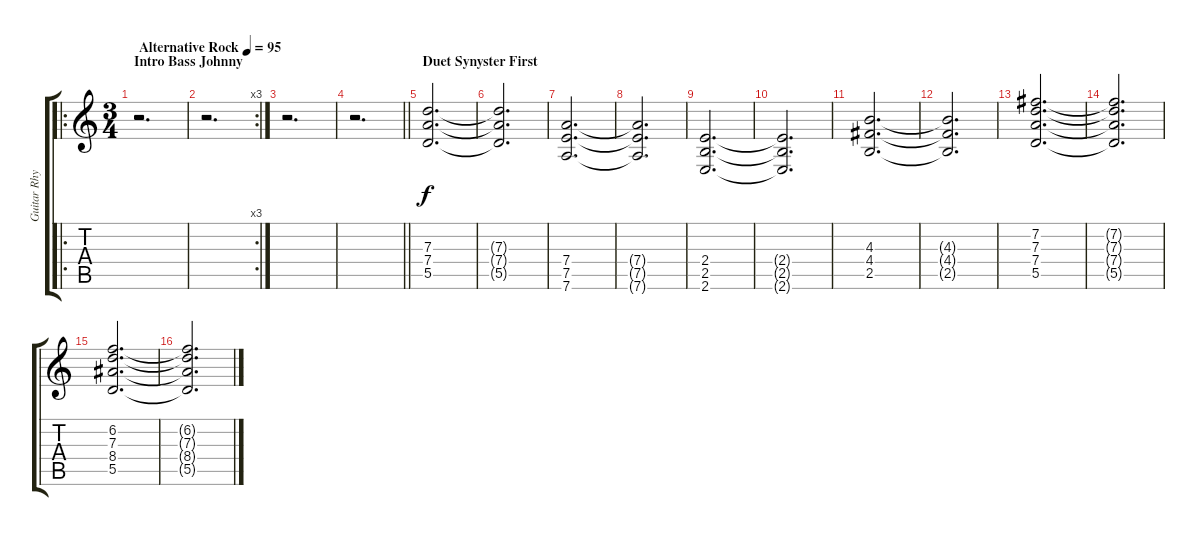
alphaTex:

\track ("Guitar Rhythm Synyster" "Guitar Rhy") {instrument distortionguitar}
\staff {score tabs}
\tuning (E4 B3 G3 D3 A2 D2) {hide}
\ro
\ts (3 4)
\section ("" "Intro Bass Johnny")
\tempo (95 "Alternative Rock")
\clef g2
\ks c
r.2{d dy f instrument distortionguitar} |
\rc 3
r.2{d} |
r.2{d} |
\barLineRight lightlight
r.2{d} |
\section ("" "Duet Synyster First")
(7.3 7.4 5.5).2{d} |
(7.3{t} 7.4{t} 5.5{t}).2{d} |
(7.4 7.5 7.6).2{d} |
(7.4{t} 7.5{t} 7.6{t}).2{d} |
(2.4 2.5 2.6).2{d} |
(2.4{t} 2.5{t} 2.6{t}).2{d} |
(4.3 4.4 2.5).2{d} |
(4.3{t} 4.4{t} 2.5{t}).2{d} |
(7.2 7.3 7.4 5.5).2{d} |
(7.2{t} 7.3{t} 7.4{t} 5.5{t}).2{d} |
(6.2 7.3 8.4 5.5).2{d} |
(6.2{t} 7.3{t} 8.4{t} 5.5{t}).2{d}
